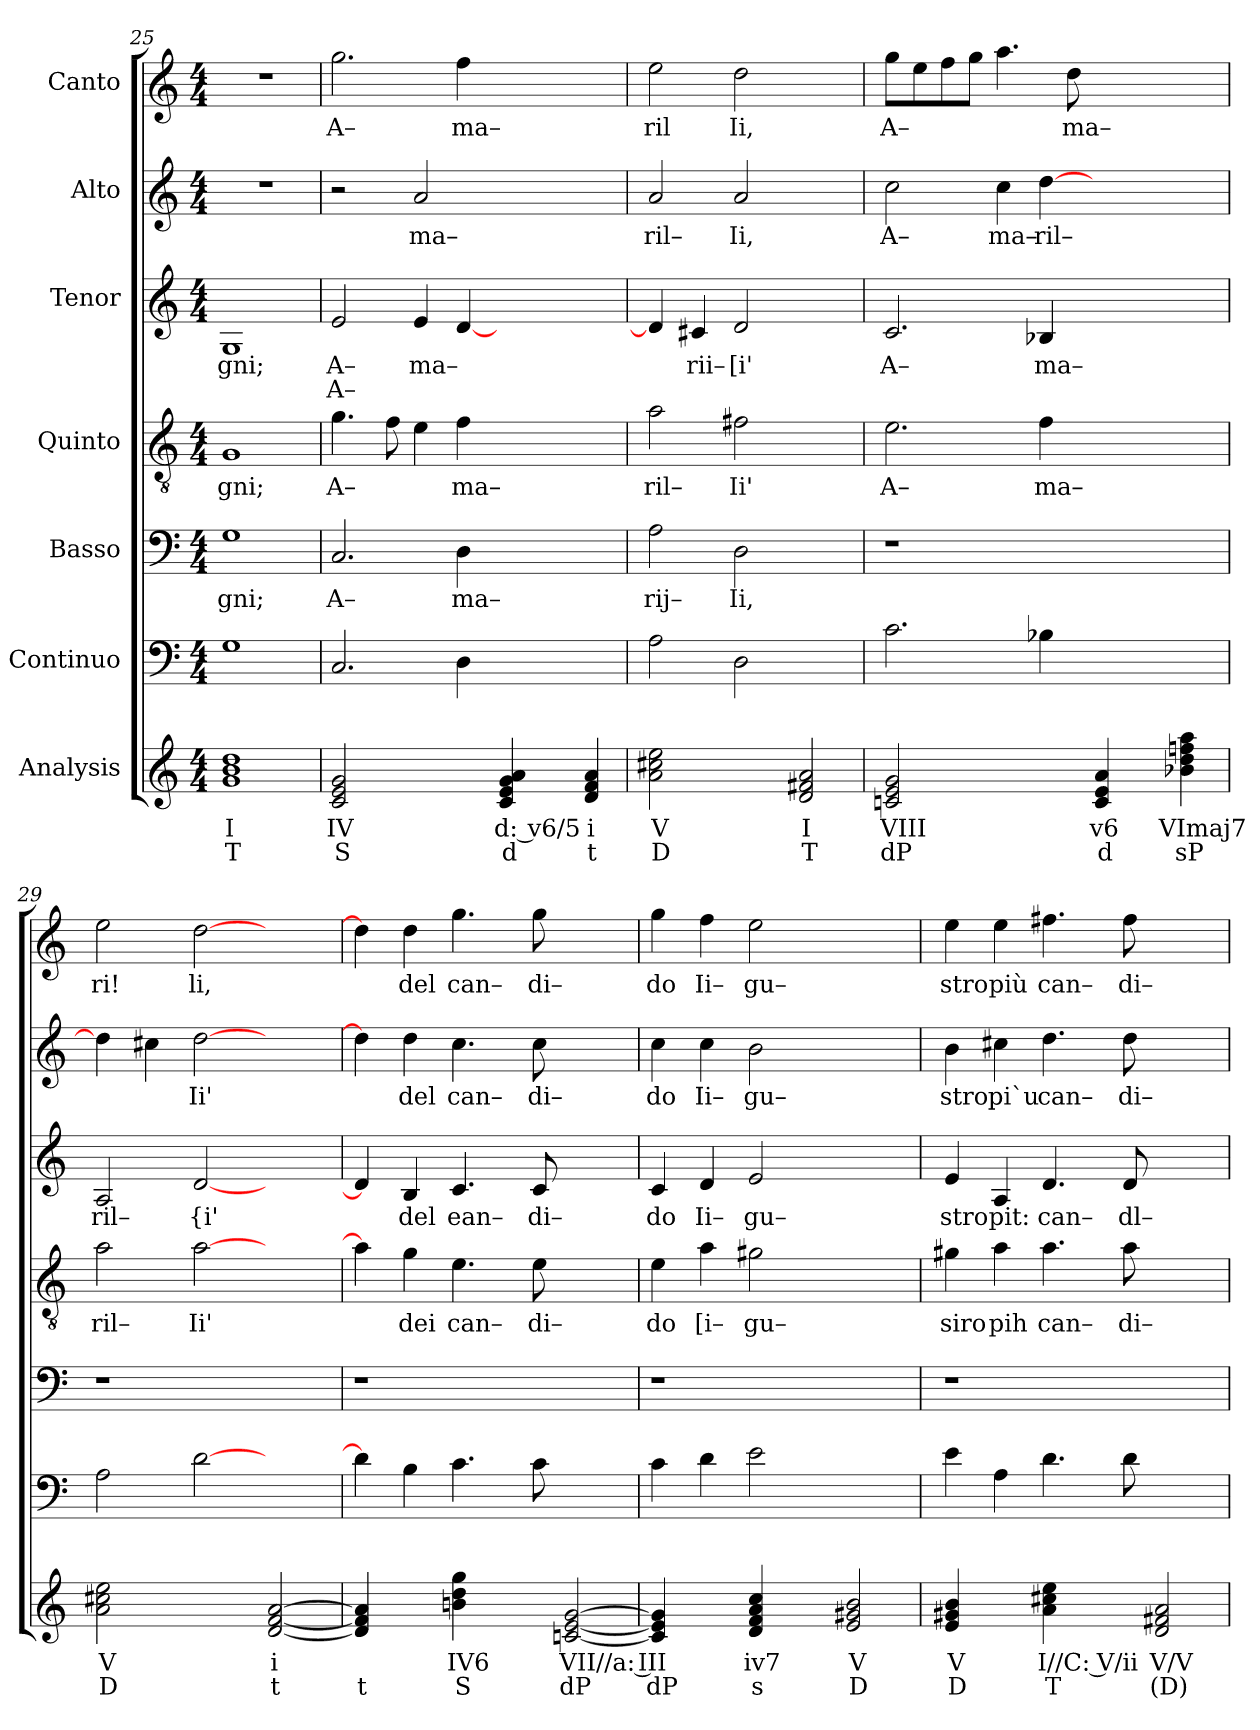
**kern	**text	**text	**kern	**kern	**text	**kern	**text	**kern	**text	**text	**kern	**text	**kern	**text
*part7	*part7	*part7	*part6	*part5	*part5	*part4	*part4	*part3	*part3	*part3	*part2	*part2	*part1	*part1
*staff7	*staff7	*staff7	*staff6	*staff5	*staff5	*staff4	*staff4	*staff3	*staff3	*staff3	*staff2	*staff2	*staff1	*staff1
*I"Analysis	*	*	*I"Continuo	*I"Basso	*	*I"Quinto	*	*I"Tenor	*	*	*I"Alto	*	*I"Canto	*
*	*	*	*clefF4	*clefF4	*	*clefGv2	*	*clefG2	*	*	*clefG2	*	*clefG2	*
*k[]	*	*	*k[]	*k[]	*	*k[]	*	*k[]	*	*	*k[]	*	*k[]	*
*M4/4	*	*	*M4/4	*M4/4	*	*M4/4	*	*M4/4	*	*	*M4/4	*	*M4/4	*
=25	=25	=25	=25	=25	=25	=25	=25	=25	=25	=25	=25	=25	=25	=25
!	!	!	!	!	!LO:LY:b	!	!	!	!	!	!	!	!	!
!	!	!	!	!	!	!	!LO:LY:b	!	!	!	!	!	!	!
!	!	!	!	!	!	!	!	!	!LO:LY:b	!	!	!	!	!
1g 1b 1dd	I	T	1G	1G	gni;	1G	gni;	1G	gni;	.	1r	.	1r	.
=26	=26	=26	=26	=26	=26	=26	=26	=26	=26	=26	=26	=26	=26	=26
!	!	!	!	!	!LO:LY:b	!	!	!	!	!	!	!	!	!
!	!	!	!	!	!	!	!LO:LY:b	!	!	!	!	!	!	!
!	!	!	!	!	!	!	!	!	!LO:LY:b	!LO:LY:b	!	!	!	!
!	!	!	!	!	!	!	!	!	!	!	!	!	!	!LO:LY:b
2c 2e 2g	IV	S	2.C/	2.C/	A–	4.g\	A–	2e/	A–	A–	2r	.	2.gg\	A–
.	.	.	.	.	.	8f\	.	.	.	.	.	.	.	.
!	!	!	!	!	!	!	!	!	!LO:LY:b	!	!	!	!	!
!	!	!	!	!	!	!	!	!	!	!	!	!LO:LY:b	!	!
2ryy	.	.	.	.	.	4e\	.	4e/	ma–	.	2a/	ma–	.	.
!	!	!	!	!	!LO:LY:b	!	!	!	!	!	!	!	!	!
!	!	!	!	!	!	!	!LO:LY:b	!	!	!	!	!	!	!
!	!	!	!	!	!	!	!	!	!	!	!	!	!	!LO:LY:b
.	.	.	4D\	4D\	ma–	4f\	ma–	[4d/	.	.	.	.	4ff\	ma–
4c 4e 4g 4a	d: v6/5	d	2.ryy	2.ryy	.	2.ryy	.	2.ryy	.	.	2.ryy	.	2.ryy	.
4ryy	.	.	.	.	.	.	.	.	.	.	.	.	.	.
4d 4f 4a	i	t	.	.	.	.	.	.	.	.	.	.	.	.
=27	=27	=27	=27	=27	=27	=27	=27	=27	=27	=27	=27	=27	=27	=27
!	!	!	!	!	!LO:LY:b	!	!	!	!	!	!	!	!	!
!	!	!	!	!	!	!	!LO:LY:b	!	!	!	!	!	!	!
!	!	!	!	!	!	!	!	!	!	!	!	!LO:LY:b	!	!
!	!	!	!	!	!	!	!	!	!	!	!	!	!	!LO:LY:b
2a 2cc#X 2ee	V	D	2A\	2A\	rij–	2a\	ril–	4d/]	.	.	2a/	ril–	2ee\	ril
!	!	!	!	!	!	!	!	!	!LO:LY:b	!	!	!	!	!
.	.	.	.	.	.	.	.	4c#X/	rii–	.	.	.	.	.
!	!	!	!	!	!LO:LY:b	!	!	!	!	!	!	!	!	!
!	!	!	!	!	!	!	!LO:LY:b	!	!	!	!	!	!	!
!	!	!	!	!	!	!	!	!	!LO:LY:b	!	!	!	!	!
!	!	!	!	!	!	!	!	!	!	!	!	!LO:LY:b	!	!
!	!	!	!	!	!	!	!	!	!	!	!	!	!	!LO:LY:b
2ryy	.	.	2D\	2D\	Ii,	2f#X\	Ii'	2d/	[i'	.	2a/	Ii,	2dd\	Ii,
2d 2f#X 2a	I	T	2ryy	2ryy	.	2ryy	.	2ryy	.	.	2ryy	.	2ryy	.
=28	=28	=28	=28	=28	=28	=28	=28	=28	=28	=28	=28	=28	=28	=28
!	!	!	!	!	!	!	!LO:LY:b	!	!	!	!	!	!	!
!	!	!	!	!	!	!	!	!	!LO:LY:b	!	!	!	!	!
!	!	!	!	!	!	!	!	!	!	!	!	!LO:LY:b	!	!
!	!	!	!	!	!	!	!	!	!	!	!	!	!	!LO:LY:b
2cn 2e 2g	VIII	dP	2.c\	1r	.	2.e\	A–	2.c/	A–	.	2cc\	A–	8gg\L	A–
.	.	.	.	.	.	.	.	.	.	.	.	.	8ee\	.
.	.	.	.	.	.	.	.	.	.	.	.	.	8ff\	.
.	.	.	.	.	.	.	.	.	.	.	.	.	8gg\J	.
!	!	!	!	!	!	!	!	!	!	!	!	!LO:LY:b	!	!
2ryy	.	.	.	.	.	.	.	.	.	.	4cc\	ma–	4.aa\	.
!	!	!	!	!	!	!	!LO:LY:b	!	!	!	!	!	!	!
!	!	!	!	!	!	!	!	!	!LO:LY:b	!	!	!	!	!
!	!	!	!	!	!	!	!	!	!	!	!	!LO:LY:b	!	!
.	.	.	4B-X\	.	.	4f\	ma–	4B-X/	ma–	.	[4dd\	ril–	.	.
!	!	!	!	!	!	!	!	!	!	!	!	!	!	!LO:LY:b
.	.	.	.	.	.	.	.	.	.	.	.	.	8dd\	ma–
4c 4e 4a	v6	d	2.ryy	2.ryy	.	2.ryy	.	2.ryy	.	.	2.ryy	.	2.ryy	.
4ryy	.	.	.	.	.	.	.	.	.	.	.	.	.	.
4b-X 4dd 4ffn 4aa	VImaj7	sP	.	.	.	.	.	.	.	.	.	.	.	.
=29	=29	=29	=29	=29	=29	=29	=29	=29	=29	=29	=29	=29	=29	=29
!	!	!	!	!	!	!	!LO:LY:b	!	!	!	!	!	!	!
!	!	!	!	!	!	!	!	!	!LO:LY:b	!	!	!	!	!
!	!	!	!	!	!	!	!	!	!	!	!	!	!	!LO:LY:b
2a 2cc#X 2ee	V	D	2A\	1r	.	2a\	ril–	2A/	ril–	.	4dd\]	.	2ee\	ri!
.	.	.	.	.	.	.	.	.	.	.	4cc#X\	.	.	.
!	!	!	!	!	!	!	!LO:LY:b	!	!	!	!	!	!	!
!	!	!	!	!	!	!	!	!	!LO:LY:b	!	!	!	!	!
!	!	!	!	!	!	!	!	!	!	!	!	!LO:LY:b	!	!
!	!	!	!	!	!	!	!	!	!	!	!	!	!	!LO:LY:b
2ryy	.	.	[2d\	.	.	[2a\	Ii'	[2d/	{i'	.	[2dd\	Ii'	[2dd\	li,
[2d [2f [2a	i	t	2ryy	2ryy	.	2ryy	.	2ryy	.	.	2ryy	.	2ryy	.
=30	=30	=30	=30	=30	=30	=30	=30	=30	=30	=30	=30	=30	=30	=30
4d] 4f] 4a]	.	t	4d\]	1r	.	4a\]	.	4d/]	.	.	4dd\]	.	4dd\]	.
!	!	!	!	!	!	!	!LO:LY:b	!	!	!	!	!	!	!
!	!	!	!	!	!	!	!	!	!LO:LY:b	!	!	!	!	!
!	!	!	!	!	!	!	!	!	!	!	!	!LO:LY:b	!	!
!	!	!	!	!	!	!	!	!	!	!	!	!	!	!LO:LY:b
4ryy	.	.	4B\	.	.	4g\	dei	4B/	del	.	4dd\	del	4dd\	del
!	!	!	!	!	!	!	!LO:LY:b	!	!	!	!	!	!	!
!	!	!	!	!	!	!	!	!	!LO:LY:b	!	!	!	!	!
!	!	!	!	!	!	!	!	!	!	!	!	!LO:LY:b	!	!
!	!	!	!	!	!	!	!	!	!	!	!	!	!	!LO:LY:b
4bn 4dd 4gg	IV6	S	4.c\	.	.	4.e\	can–	4.c/	ean–	.	4.cc\	can–	4.gg\	can–
4ryy	.	.	.	.	.	.	.	.	.	.	.	.	.	.
!	!	!	!	!	!	!	!LO:LY:b	!	!	!	!	!	!	!
!	!	!	!	!	!	!	!	!	!LO:LY:b	!	!	!	!	!
!	!	!	!	!	!	!	!	!	!	!	!	!LO:LY:b	!	!
!	!	!	!	!	!	!	!	!	!	!	!	!	!	!LO:LY:b
.	.	.	8c\	.	.	8e\	di–	8c/	di–	.	8cc\	di–	8gg\	di–
[2cn [2e [2g	VII//a: III	dP	2ryy	2ryy	.	2ryy	.	2ryy	.	.	2ryy	.	2ryy	.
=31	=31	=31	=31	=31	=31	=31	=31	=31	=31	=31	=31	=31	=31	=31
!	!	!	!	!	!	!	!LO:LY:b	!	!	!	!	!	!	!
!	!	!	!	!	!	!	!	!	!LO:LY:b	!	!	!	!	!
!	!	!	!	!	!	!	!	!	!	!	!	!LO:LY:b	!	!
!	!	!	!	!	!	!	!	!	!	!	!	!	!	!LO:LY:b
4c] 4e] 4g]	.	dP	4c\	1r	.	4e\	do	4c/	do	.	4cc\	do	4gg\	do
!	!	!	!	!	!	!	!LO:LY:b	!	!	!	!	!	!	!
!	!	!	!	!	!	!	!	!	!LO:LY:b	!	!	!	!	!
!	!	!	!	!	!	!	!	!	!	!	!	!LO:LY:b	!	!
!	!	!	!	!	!	!	!	!	!	!	!	!	!	!LO:LY:b
4ryy	.	.	4d\	.	.	4a\	[i–	4d/	Ii–	.	4cc\	Ii–	4ff\	Ii–
!	!	!	!	!	!	!	!LO:LY:b	!	!	!	!	!	!	!
!	!	!	!	!	!	!	!	!	!LO:LY:b	!	!	!	!	!
!	!	!	!	!	!	!	!	!	!	!	!	!LO:LY:b	!	!
!	!	!	!	!	!	!	!	!	!	!	!	!	!	!LO:LY:b
4d 4f 4a 4cc	iv7	s	2e\	.	.	2g#X\	gu–	2e/	gu–	.	2b\	gu–	2ee\	gu–
4ryy	.	.	.	.	.	.	.	.	.	.	.	.	.	.
2e 2g#X 2b	V	D	2ryy	2ryy	.	2ryy	.	2ryy	.	.	2ryy	.	2ryy	.
=32	=32	=32	=32	=32	=32	=32	=32	=32	=32	=32	=32	=32	=32	=32
!	!	!	!	!	!	!	!LO:LY:b	!	!	!	!	!	!	!
!	!	!	!	!	!	!	!	!	!LO:LY:b	!	!	!	!	!
!	!	!	!	!	!	!	!	!	!	!	!	!LO:LY:b	!	!
!	!	!	!	!	!	!	!	!	!	!	!	!	!	!LO:LY:b
4e 4g#X 4b	V	D	4e\	1r	.	4g#X\	siro	4e/	stro	.	4b\	stro	4ee\	stro
!	!	!	!	!	!	!	!LO:LY:b	!	!	!	!	!	!	!
!	!	!	!	!	!	!	!	!	!LO:LY:b	!	!	!	!	!
!	!	!	!	!	!	!	!	!	!	!	!	!LO:LY:b	!	!
!	!	!	!	!	!	!	!	!	!	!	!	!	!	!LO:LY:b
4ryy	.	.	4A\	.	.	4a\	pih	4A/	pit:	.	4cc#X\	pi`u	4ee\	più
!	!	!	!	!	!	!	!LO:LY:b	!	!	!	!	!	!	!
!	!	!	!	!	!	!	!	!	!LO:LY:b	!	!	!	!	!
!	!	!	!	!	!	!	!	!	!	!	!	!LO:LY:b	!	!
!	!	!	!	!	!	!	!	!	!	!	!	!	!	!LO:LY:b
4a 4cc#X 4ee	I//C: V/ii	T	4.d\	.	.	4.a\	can–	4.d/	can–	.	4.dd\	can–	4.ff#X\	can–
4ryy	.	.	.	.	.	.	.	.	.	.	.	.	.	.
!	!	!	!	!	!	!	!LO:LY:b	!	!	!	!	!	!	!
!	!	!	!	!	!	!	!	!	!LO:LY:b	!	!	!	!	!
!	!	!	!	!	!	!	!	!	!	!	!	!LO:LY:b	!	!
!	!	!	!	!	!	!	!	!	!	!	!	!	!	!LO:LY:b
.	.	.	8d\	.	.	8a\	di–	8d/	dl–	.	8dd\	di–	8ff#\	di–
2d 2f#X 2a	V/V	(D)	2ryy	2ryy	.	2ryy	.	2ryy	.	.	2ryy	.	2ryy	.
=	=	=	=	=	=	=	=	=	=	=	=	=	=	=
*-	*-	*-	*-	*-	*-	*-	*-	*-	*-	*-	*-	*-	*-	*-
